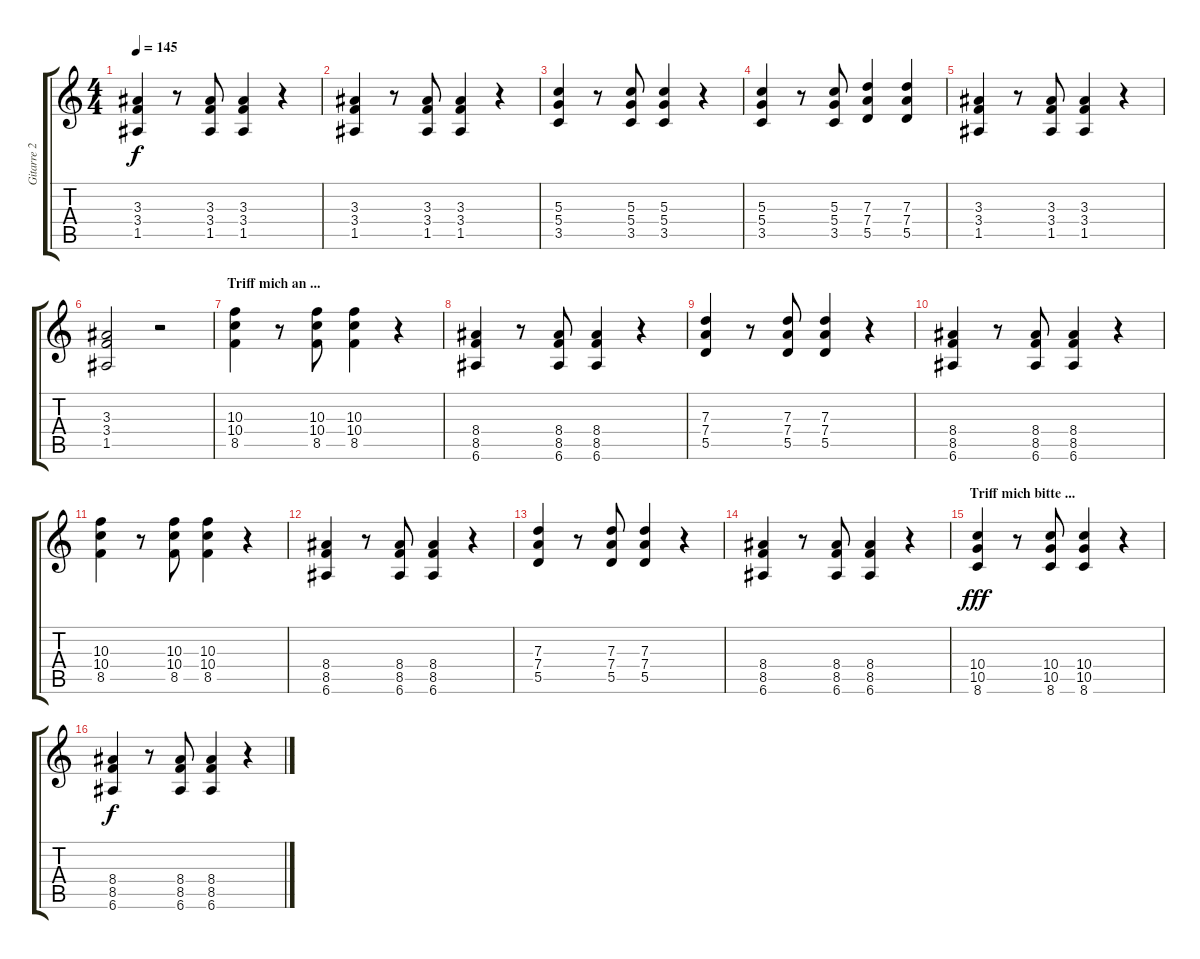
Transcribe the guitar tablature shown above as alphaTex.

\track ("Gitarre 2" "Gitarre 2") {instrument overdrivenguitar}
\staff {score tabs}
\tuning (E4 B3 G3 D3 A2 E2) {hide}
\ts (4 4)
\tempo 145
\clef g2
\ks c
(3.3 3.4 1.5).4{dy f} r.8 (3.3 3.4 1.5).8 (3.3 3.4 1.5).4 r.4 |
(3.3 3.4 1.5).4 r.8 (3.3 3.4 1.5).8 (3.3 3.4 1.5).4 r.4 |
(5.3 5.4 3.5).4 r.8 (5.3 5.4 3.5).8 (5.3 5.4 3.5).4 r.4 |
(5.3 5.4 3.5).4 r.8 (5.3 5.4 3.5).8 (7.3 7.4 5.5).4 (7.3 7.4 5.5).4 |
(3.3 3.4 1.5).4 r.8 (3.3 3.4 1.5).8 (3.3 3.4 1.5).4 r.4 |
(3.3 3.4 1.5).2 r.2 |
\section ("" "Triff mich an ...")
(10.3 10.4 8.5).4 r.8 (10.3 10.4 8.5).8 (10.3 10.4 8.5).4 r.4 |
(8.4 8.5 6.6).4 r.8 (8.4 8.5 6.6).8 (8.4 8.5 6.6).4 r.4 |
(7.3 7.4 5.5).4 r.8 (7.3 7.4 5.5).8 (7.3 7.4 5.5).4 r.4 |
(8.4 8.5 6.6).4 r.8 (8.4 8.5 6.6).8 (8.4 8.5 6.6).4 r.4 |
(10.3 10.4 8.5).4 r.8 (10.3 10.4 8.5).8 (10.3 10.4 8.5).4 r.4 |
(8.4 8.5 6.6).4 r.8 (8.4 8.5 6.6).8 (8.4 8.5 6.6).4 r.4 |
(7.3 7.4 5.5).4 r.8 (7.3 7.4 5.5).8 (7.3 7.4 5.5).4 r.4 |
(8.4 8.5 6.6).4 r.8 (8.4 8.5 6.6).8 (8.4 8.5 6.6).4 r.4 |
\section ("" "Triff mich bitte ...")
(10.4 10.5 8.6).4{dy fff} r.8 (10.4 10.5 8.6).8 (10.4 10.5 8.6).4 r.4 |
(8.4 8.5 6.6).4{dy f} r.8 (8.4 8.5 6.6).8 (8.4 8.5 6.6).4 r.4
